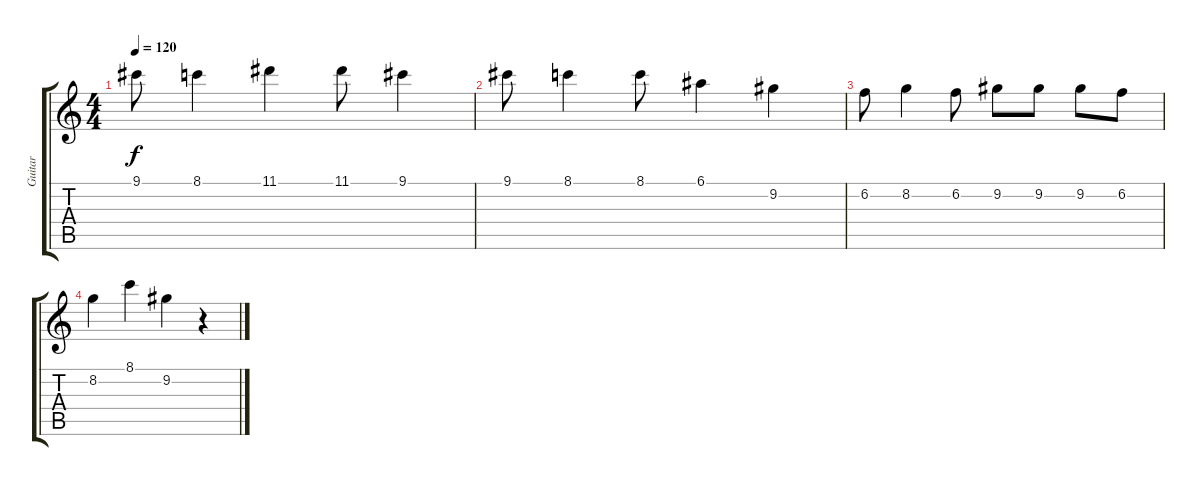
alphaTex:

\track ("Guitar" "Guitar") {instrument overdrivenguitar}
\staff {score tabs}
\tuning (E4 B3 G3 D3 A2 E2) {hide}
\ts (4 4)
\tempo 120
\clef g2
\ks c
9.1.8{dy f} 8.1.4 11.1.4 11.1.8 9.1.4 |
9.1.8 8.1.4 8.1.8 6.1.4 9.2.4 |
6.2.8 8.2.4 6.2.8 9.2.8 9.2.8 9.2.8 6.2.8 |
8.2.4 8.1.4 9.2.4 r.4
